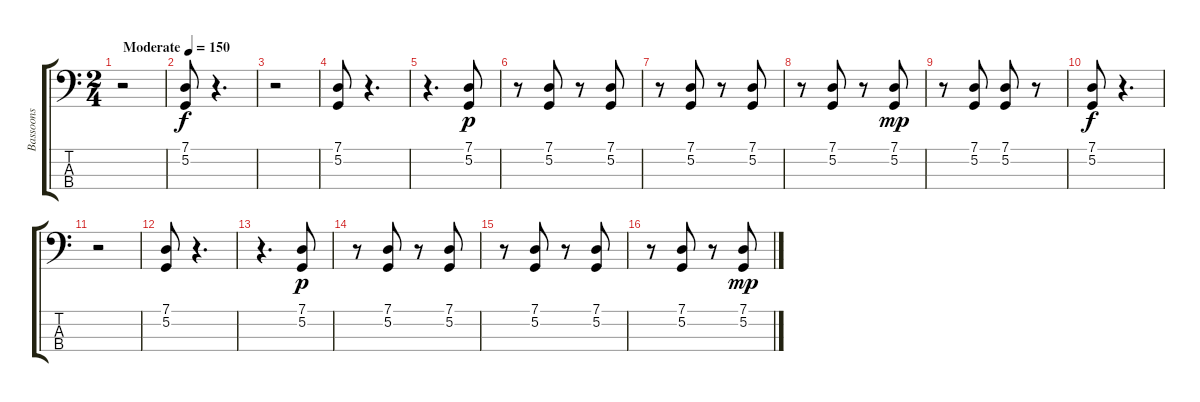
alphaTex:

\track ("Bassoons" "Bassoons") {instrument bassoon}
\staff {score tabs}
\tuning (G2 D2 A1 E1) {hide}
\ts (2 4)
\tempo (150 "Moderate")
\clef f4
\ks c
r.2{dy f instrument bassoon} |
(7.1 5.2).8 r.4{d} |
r.2 |
(7.1 5.2).8 r.4{d} |
r.4{d} (7.1 5.2).8{dy p} |
r.8 (7.1 5.2).8 r.8 (7.1 5.2).8 |
r.8 (7.1 5.2).8 r.8 (7.1 5.2).8 |
r.8 (7.1 5.2).8 r.8 (7.1 5.2).8{dy mp} |
r.8 (7.1 5.2).8 (7.1 5.2).8 r.8 |
(7.1 5.2).8{dy f} r.4{d} |
r.2 |
(7.1 5.2).8 r.4{d} |
r.4{d} (7.1 5.2).8{dy p} |
r.8 (7.1 5.2).8 r.8 (7.1 5.2).8 |
r.8 (7.1 5.2).8 r.8 (7.1 5.2).8 |
r.8 (7.1 5.2).8 r.8 (7.1 5.2).8{dy mp}
